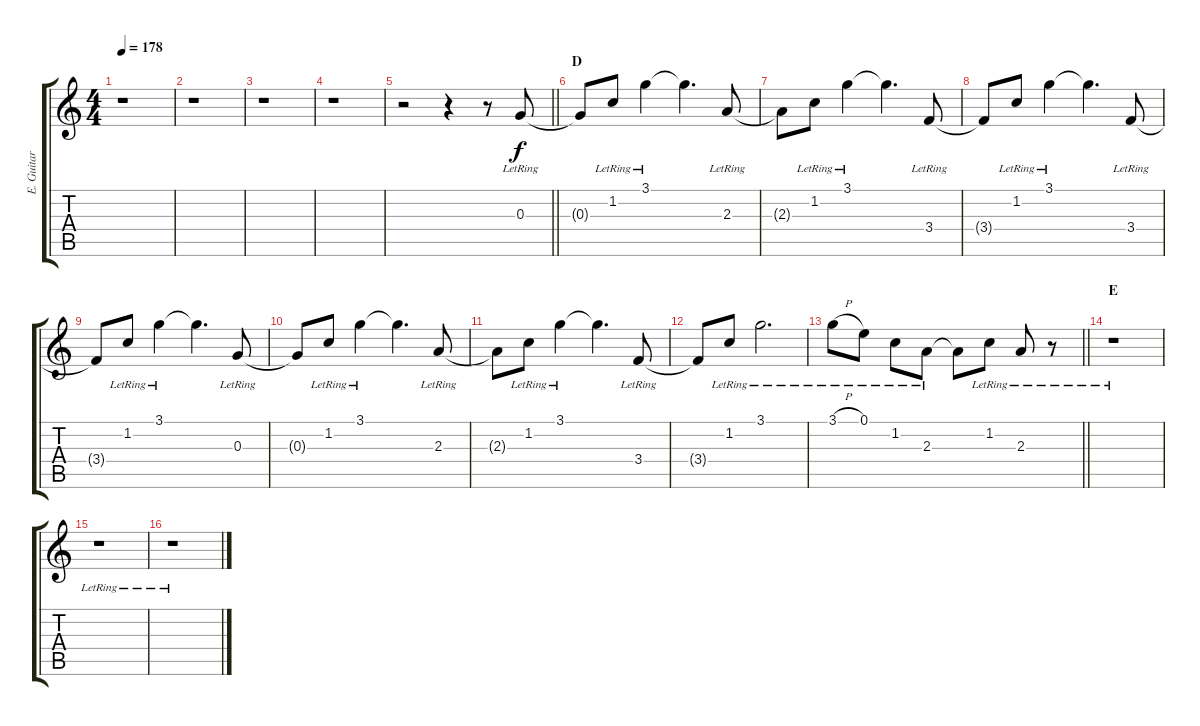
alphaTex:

\track ("E. Guitar IV" "E. Guitar ") {instrument electricguitarclean}
\staff {score tabs}
\tuning (E4 B3 G3 D3 A2 E2) {hide}
\ts (4 4)
\tempo 178
\clef g2
\ks c
r.1{dy f} |
r.1 |
r.1 |
r.1 |
\barLineRight lightlight
r.2 r.4 r.8 0.3{lr}.8 |
\section ("" "D")
0.3{t}.8 1.2{lr}.8 3.1{lr}.4 3.1{t}.4{d} 2.3{lr}.8 |
2.3{t}.8 1.2{lr}.8 3.1{lr}.4 3.1{t}.4{d} 3.4{lr}.8 |
3.4{t}.8 1.2{lr}.8 3.1{lr}.4 3.1{t}.4{d} 3.4{lr}.8 |
3.4{t}.8 1.2{lr}.8 3.1{lr}.4 3.1{t}.4{d} 0.3{lr}.8 |
0.3{t}.8 1.2{lr}.8 3.1{lr}.4 3.1{t}.4{d} 2.3{lr}.8 |
2.3{t}.8 1.2{lr}.8 3.1{lr}.4 3.1{t}.4{d} 3.4{lr}.8 |
3.4{t}.8 1.2{lr}.8 3.1{lr}.2{d} |
\barLineRight lightlight
3.1{h lr}.8 0.1{lr}.8 1.2{lr}.8 2.3{lr}.8 2.3{t}.8 1.2{lr}.8 2.3{lr}.8 r.8 |
\section ("" "E")
r.1 |
r.1 |
r.1
